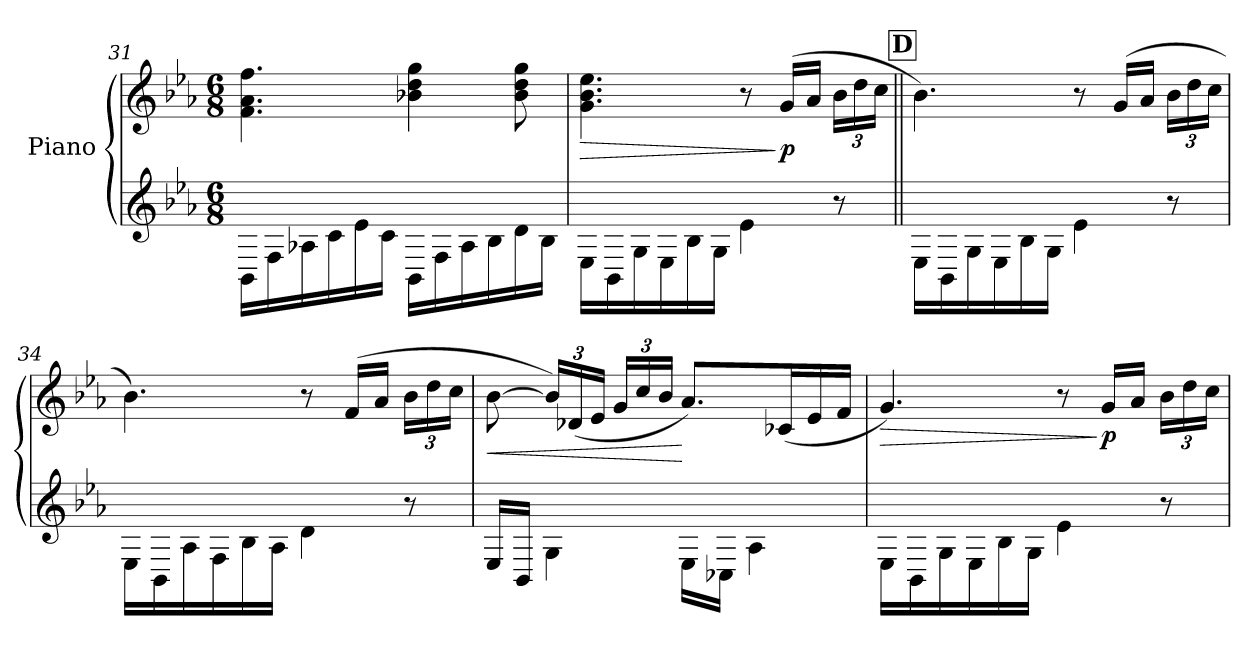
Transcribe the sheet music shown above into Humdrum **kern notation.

**kern	**kern	**dynam
*part1	*part1	*part1
*staff2	*staff1	*staff1/2
*I"Piano	*	*
*clefG2	*clefG2	*
*k[b-e-a-]	*k[b-e-a-]	*
*c:	*c:	*
*M6/8	*M6/8	*
=31	=31	=31
16BB-\LL	4.f\ 4.a-\ 4.ff\	.
16F\	.	.
16A-X\	.	.
16c\	.	.
16e-\	.	.
16c\JJ	.	.
16BB-\LL	4b-X\ 4dd\ 4gg\	.
16F\	.	.
16A-\	.	.
16B-\	.	.
16d\	8b-\ 8dd\ 8gg\	.
16B-\JJ	.	.
!!LO:PB:g=z
=32	=32	=32
!	!	!LO:HP:b
16E-\LL	4.g\ 4.b-\ 4.ee-\	>
16BB-\	.	.
16G\	.	.
16E-\	.	.
16B-\	.	.
16G\JJ	.	.
4e-\	8r	.
!	!	!LO:DY:n=1:b
.	(>16g/LL	] p
.	16a-/JJ	.
*	*Xbrackettup	*
8r	24b-\LL	.
.	24dd\	.
.	24cc\JJ	.
!!LO:REH:place=s1:a:B:fs=14:t=D
=33||	=33||	=33||
16E-\LL	4.b-\)	.
16BB-\	.	.
16G\	.	.
16E-\	.	.
16B-\	.	.
16G\JJ	.	.
4e-\	8r	.
.	(>16g/LL	.
.	16a-/JJ	.
8r	24b-\LL	.
.	24dd\	.
.	24cc\JJ	.
=34	=34	=34
16E-\LL	4.b-\)	.
16BB-\	.	.
16A-\	.	.
16F\	.	.
16B-\	.	.
16A-\JJ	.	.
4d\	8r	.
.	(>16f/LL	.
.	16a-/JJ	.
8r	24b-\LL	.
.	24dd\	.
.	24cc\JJ	.
!!LO:LB:g=z
=35	=35	=35
!	!	!LO:HP:b
16E-/LL	[8b-\	<
16BB-/JJ	.	.
4G\	24b-/LL])	.
.	(<24d-X/	.
.	24e-/JJ	.
.	24g/LL	.
.	24cc/	.
.	24b-/JJ	.
16E-\LL	8.a-/L)	[
16C-X\JJ	.	.
4A-\	.	.
.	(<16c-X/L	.
.	16e-/	.
.	16f/JJ	.
=36	=36	=36
!	!	!LO:HP:b
16E-\LL	4.g/)	>
16BB-\	.	.
16G\	.	.
16E-\	.	.
16B-\	.	.
16G\JJ	.	.
4e-\	8r	.
!	!	!LO:DY:n=1:b
.	16g/LL	] p
.	16a-/JJ	.
8r	24b-\LL	.
.	24dd\	.
.	24cc\JJ	.
=	=	=
*-	*-	*-
